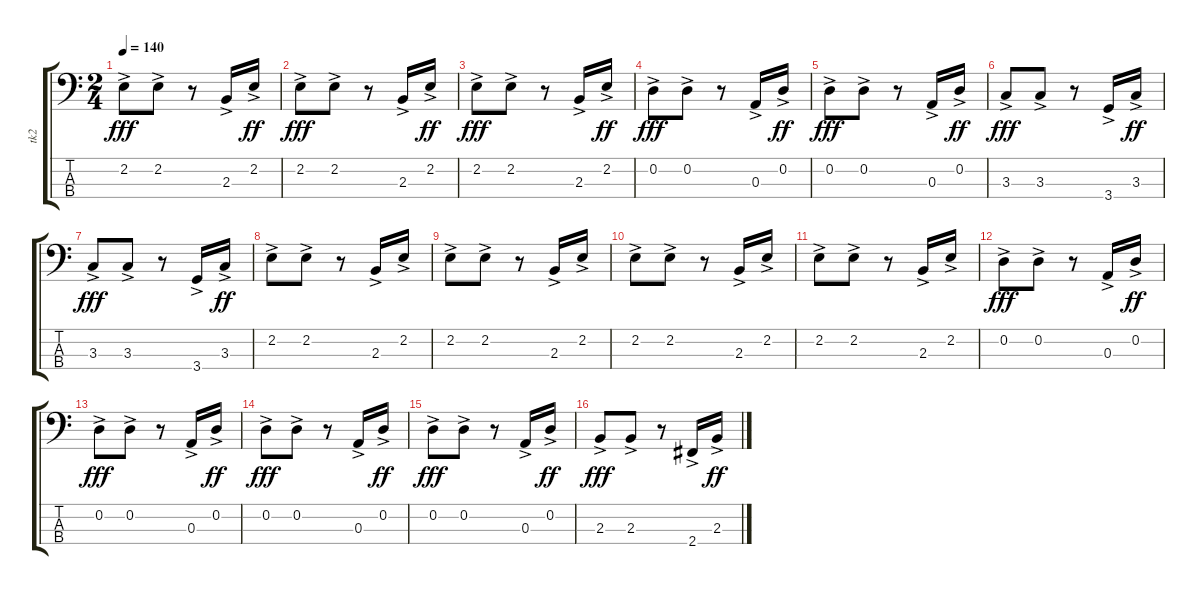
\track ("tk2" "tk2") {instrument electricbassfinger}
\staff {score tabs}
\tuning (G2 D2 A1 E1) {hide}
\ts (2 4)
\tempo 140
\clef f4
\ks c
2.2{ac}.8{dy fff} 2.2{ac}.8 r.8 2.3{ac}.16 2.2{ac}.16{dy ff} |
2.2{ac}.8{dy fff} 2.2{ac}.8 r.8 2.3{ac}.16 2.2{ac}.16{dy ff} |
2.2{ac}.8{dy fff} 2.2{ac}.8 r.8 2.3{ac}.16 2.2{ac}.16{dy ff} |
0.2{ac}.8{dy fff} 0.2{ac}.8 r.8 0.3{ac}.16 0.2{ac}.16{dy ff} |
0.2{ac}.8{dy fff} 0.2{ac}.8 r.8 0.3{ac}.16 0.2{ac}.16{dy ff} |
3.3{ac}.8{dy fff} 3.3{ac}.8 r.8 3.4{ac}.16 3.3{ac}.16{dy ff} |
3.3{ac}.8{dy fff} 3.3{ac}.8 r.8 3.4{ac}.16 3.3{ac}.16{dy ff} |
2.2{ac}.8{balance 8} 2.2{ac}.8 r.8 2.3{ac}.16 2.2{ac}.16 |
2.2{ac}.8{balance 8} 2.2{ac}.8 r.8 2.3{ac}.16 2.2{ac}.16 |
2.2{ac}.8{balance 8} 2.2{ac}.8 r.8 2.3{ac}.16 2.2{ac}.16 |
2.2{ac}.8{balance 8} 2.2{ac}.8 r.8 2.3{ac}.16 2.2{ac}.16 |
0.2{ac}.8{dy fff} 0.2{ac}.8 r.8 0.3{ac}.16 0.2{ac}.16{dy ff} |
0.2{ac}.8{dy fff} 0.2{ac}.8 r.8 0.3{ac}.16 0.2{ac}.16{dy ff} |
0.2{ac}.8{dy fff} 0.2{ac}.8 r.8 0.3{ac}.16 0.2{ac}.16{dy ff} |
0.2{ac}.8{dy fff} 0.2{ac}.8 r.8 0.3{ac}.16 0.2{ac}.16{dy ff} |
2.3{ac}.8{dy fff} 2.3{ac}.8 r.8 2.4{ac}.16 2.3{ac}.16{dy ff}
